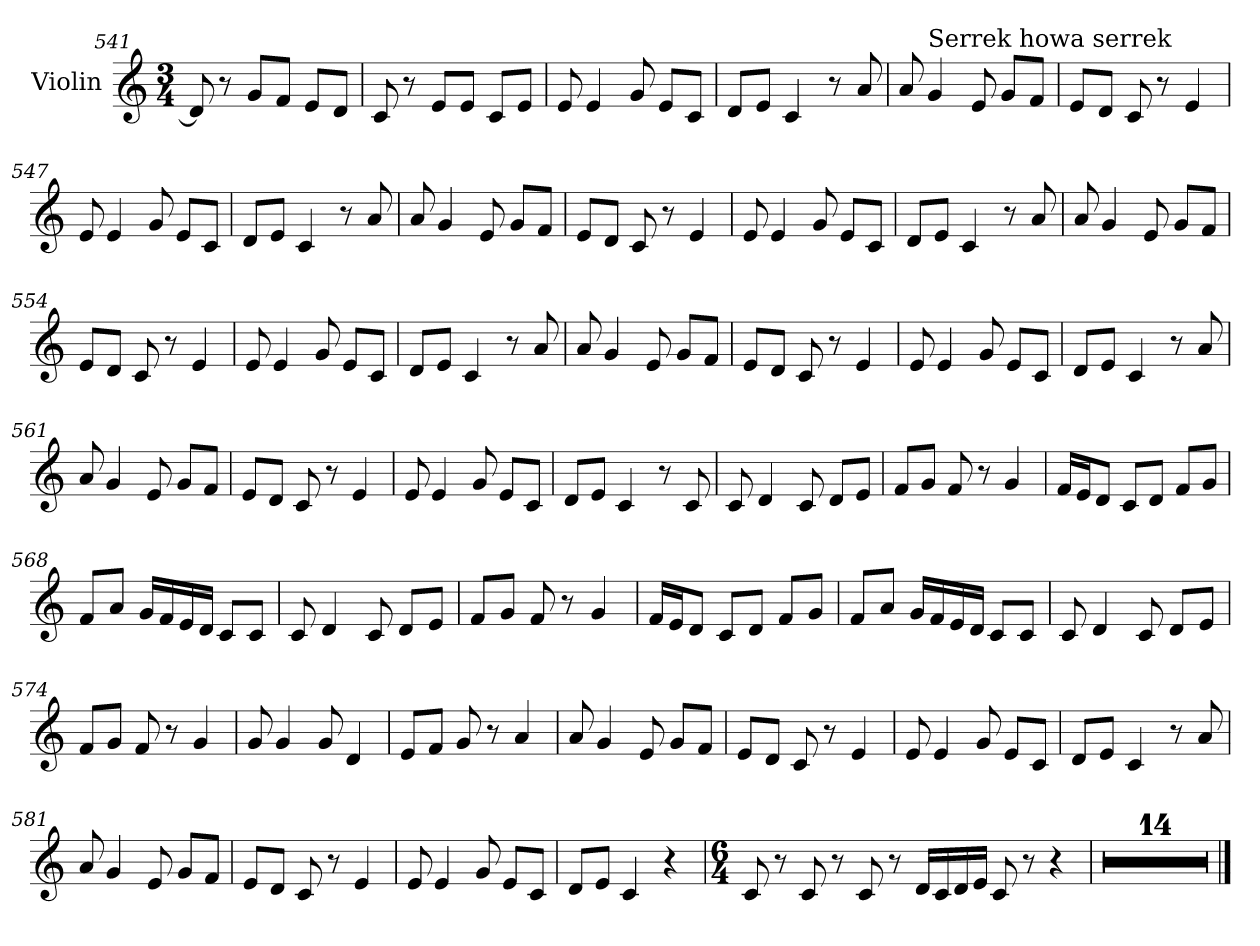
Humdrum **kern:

**kern
*part1
*staff1
*I"Violin
*clefG2
*k[]
*C:
*M3/4
=541
8d/]
8r
8g/L
8f/J
8e/L
8d/J
!!LO:PB:g=z
=542
8c/
8r
8e/L
8e/J
8c/L
8e/J
=543
8e/
4e/
8g/
8e/L
8c/J
=544
8d/L
8e/J
4c/
8r
8a/
!!LO:PB:g=z
=545
*MM110
8a/
!LO:TX:a:t=Serrek howa serrek
4g/
8e/
8g/L
8f/J
=546
8e/L
8d/J
8c/
8r
4e/
=547
8e/
4e/
8g/
8e/L
8c/J
!!LO:PB:g=z
=548
8d/L
8e/J
4c/
8r
8a/
=549
8a/
4g/
8e/
8g/L
8f/J
=550
8e/L
8d/J
8c/
8r
4e/
!!LO:PB:g=z
=551
8e/
4e/
8g/
8e/L
8c/J
=552
8d/L
8e/J
4c/
8r
8a/
=553
8a/
4g/
8e/
8g/L
8f/J
!!LO:PB:g=z
=554
8e/L
8d/J
8c/
8r
4e/
=555
8e/
4e/
8g/
8e/L
8c/J
=556
8d/L
8e/J
4c/
8r
8a/
!!LO:PB:g=z
=557
8a/
4g/
8e/
8g/L
8f/J
=558
8e/L
8d/J
8c/
8r
4e/
=559
8e/
4e/
8g/
8e/L
8c/J
!!LO:PB:g=z
=560
8d/L
8e/J
4c/
8r
8a/
=561
8a/
4g/
8e/
8g/L
8f/J
=562
8e/L
8d/J
8c/
8r
4e/
!!LO:PB:g=z
=563
8e/
4e/
8g/
8e/L
8c/J
=564
8d/L
8e/J
4c/
8r
8c/
=565
8c/
4d/
8c/
8d/L
8e/J
!!LO:PB:g=z
=566
8f/L
8g/J
8f/
8r
4g/
=567
16f/LL
16e/J
8d/J
8c/L
8d/J
8f/L
8g/J
=568
8f/L
8a/J
16g/LL
16f/
16e/
16d/JJ
8c/L
8c/J
!!LO:PB:g=z
=569
8c/
4d/
8c/
8d/L
8e/J
=570
8f/L
8g/J
8f/
8r
4g/
=571
16f/LL
16e/J
8d/J
8c/L
8d/J
8f/L
8g/J
=572
8f/L
8a/J
16g/LL
16f/
16e/
16d/JJ
8c/L
8c/J
=573
8c/
4d/
8c/
8d/L
8e/J
=574
8f/L
8g/J
8f/
8r
4g/
!!LO:PB:g=z
=575
8g/
4g/
8g/
4d/
=576
8e/L
8f/J
8g/
8r
4a/
=577
8a/
4g/
8e/
8g/L
8f/J
!!LO:PB:g=z
=578
8e/L
8d/J
8c/
8r
4e/
=579
8e/
4e/
8g/
8e/L
8c/J
=580
8d/L
8e/J
4c/
8r
8a/
!!LO:PB:g=z
=581
8a/
4g/
8e/
8g/L
8f/J
=582
8e/L
8d/J
8c/
8r
4e/
=583
8e/
4e/
8g/
8e/L
8c/J
!!LO:PB:g=z
=584
8d/L
8e/J
4c/
4r
=585
*M6/4
*MM60
8c/
8r
8c/
8r
8c/
8r
16d/LL
16c/
16d/
16e/JJ
8c/
8r
4r
!!LO:PB:g=z
=586
1.r
=587
1.r
=588
1.r
=589
1.r
!!LO:PB:g=z
=590
1.r
=591
1.r
=592
1.r
=593
1.r
!!LO:PB:g=z
=594
1.r
=595
1.r
=596
1.r
=597
1.r
!!LO:PB:g=z
=598
1.r
=599
1.r
==
*-
